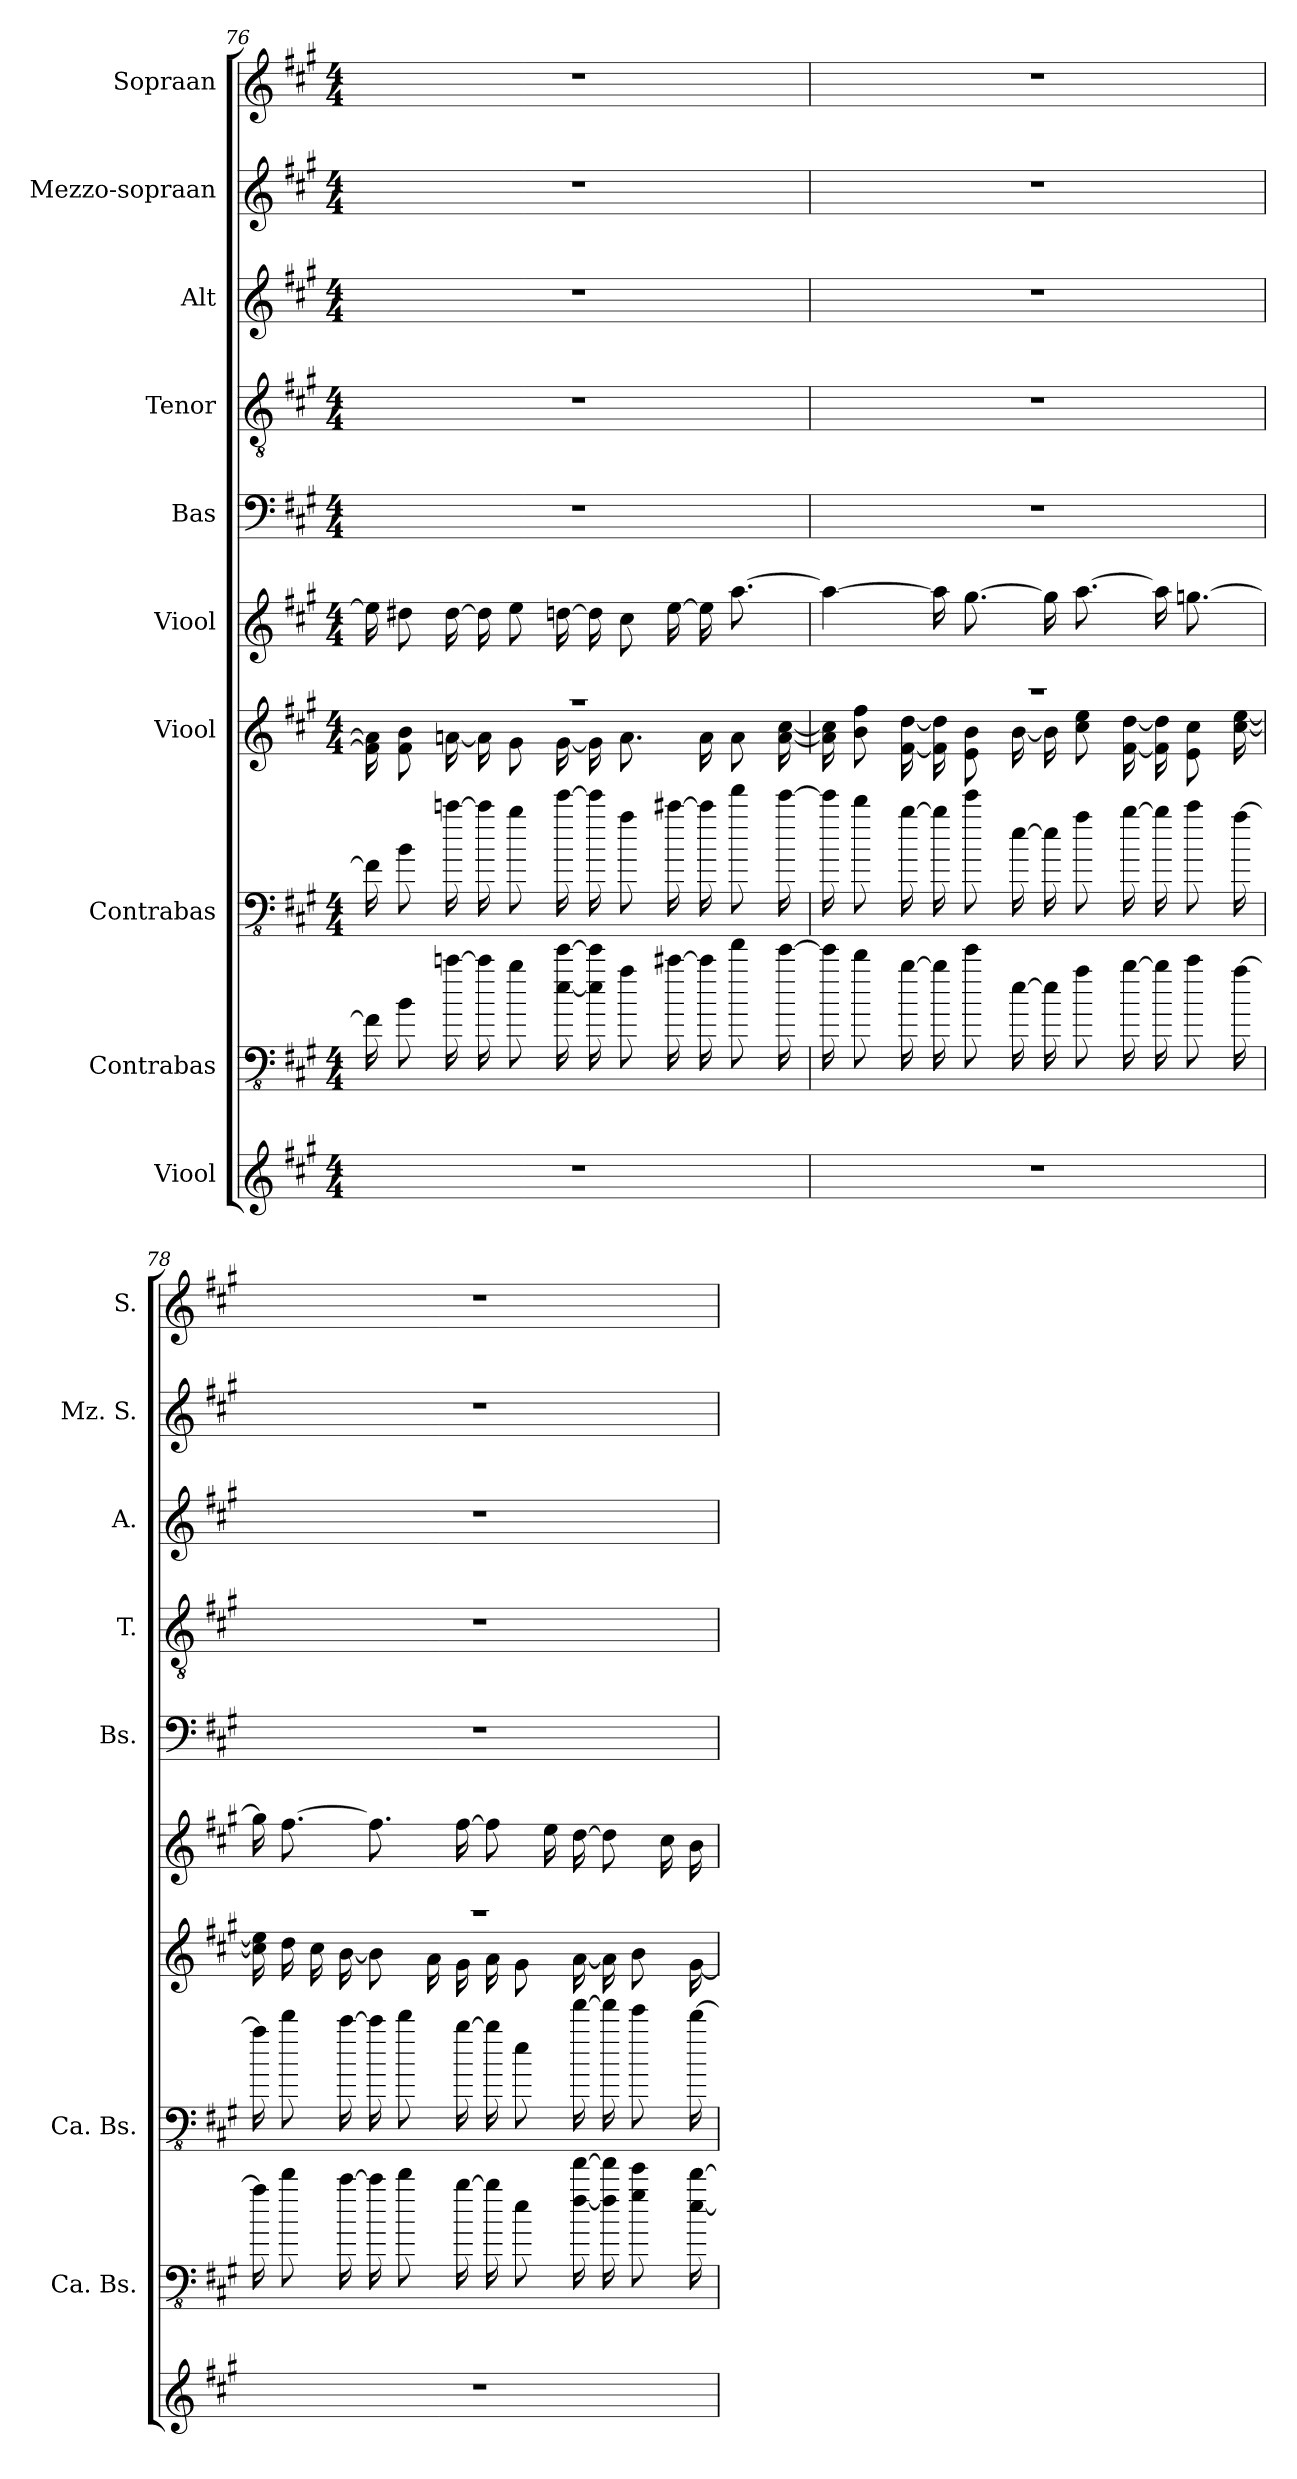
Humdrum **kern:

**kern	**kern	**kern	**kern	**kern	**kern	**kern	**kern	**kern	**kern
*part10	*part9	*part8	*part7	*part6	*part5	*part4	*part3	*part2	*part1
*staff10	*staff9	*staff8	*staff7	*staff6	*staff5	*staff4	*staff3	*staff2	*staff1
*I"Viool	*I"Contrabas	*I"Contrabas	*I"Viool	*I"Viool	*I"Bas	*I"Tenor	*I"Alt	*I"Mezzo-sopraan	*I"Sopraan
*	*I'Ca. Bs.	*I'Ca. Bs.	*	*	*I'Bs.	*I'T.	*I'A.	*I'Mz. S.	*I'S.
*clefG2	*clefFv4	*clefFv4	*clefG2	*clefG2	*clefF4	*clefGv2	*clefG2	*clefG2	*clefG2
*	*ITrd7c12	*ITrd7c12	*	*	*	*	*	*	*
*k[f#c#g#]	*k[f#c#g#]	*k[f#c#g#]	*k[f#c#g#]	*k[f#c#g#]	*k[f#c#g#]	*k[f#c#g#]	*k[f#c#g#]	*k[f#c#g#]	*k[f#c#g#]
*M4/4	*M4/4	*M4/4	*M4/4	*M4/4	*M4/4	*M4/4	*M4/4	*M4/4	*M4/4
=76	=76	=76	=76	=76	=76	=76	=76	=76	=76
*	*	*	*^	*	*	*	*	*	*
1r	16FF#\]	16FF#\]	1r	16f#\] 16a#\]	16ee\]	1r	1r	1r	1r	1r
.	8BB\	8BB\	.	8f#\ 8b\	8dd#X\	.	.	.	.	.
.	[16cn\	[16cn\	.	[16an\	[16dd#\	.	.	.	.	.
.	16c\]	16c\]	.	16a\]	16dd#\]	.	.	.	.	.
.	8B\	8B\	.	8g#\	8ee\	.	.	.	.	.
.	[16E\ [16e\	[16e\	.	[16g#\	[16ddn\	.	.	.	.	.
.	16E\] 16e\]	16e\]	.	16g#\]	16dd\]	.	.	.	.	.
.	8A\	8A\	.	8.a\	8cc#\	.	.	.	.	.
.	[16c#X\	[16c#X\	.	.	[16ee\	.	.	.	.	.
.	16c#\]	16c#\]	.	16a\	16ee\]	.	.	.	.	.
.	8f#\	8f#\	.	8a\	[8.aa\	.	.	.	.	.
.	[16e\	[16e\	.	[16a\ [16cc#\	.	.	.	.	.	.
=77	=77	=77	=77	=77	=77	=77	=77	=77	=77	=77
1r	16e\]	16e\]	1r	16a\] 16cc#\]	4aa\_	1r	1r	1r	1r	1r
.	8d\	8d\	.	8b\ 8ff#\	.	.	.	.	.	.
.	[16B\	[16B\	.	[16f#\ [16dd\	.	.	.	.	.	.
.	16B\]	16B\]	.	16f#\] 16dd\]	16aa\]	.	.	.	.	.
.	8e\	8e\	.	8e\ 8b\	[8.gg#\	.	.	.	.	.
.	[16E\	[16E\	.	[16b\	.	.	.	.	.	.
.	16E\]	16E\]	.	16b\]	16gg#\]	.	.	.	.	.
.	8A\	8A\	.	8cc#\ 8ee\	[8.aa\	.	.	.	.	.
.	[16B\	[16B\	.	[16f#\ [16dd\	.	.	.	.	.	.
.	16B\]	16B\]	.	16f#\] 16dd\]	16aa\]	.	.	.	.	.
.	8c#\	8c#\	.	8e\ 8cc#\	[8.ggn\	.	.	.	.	.
.	[16A\	[16A\	.	[16cc#\ [16ee\	.	.	.	.	.	.
=78	=78	=78	=78	=78	=78	=78	=78	=78	=78	=78
1r	16A\]	16A\]	1r	16cc#\] 16ee\]	16gg\]	1r	1r	1r	1r	1r
.	8d\	8d\	.	16dd\	[8.ff#\	.	.	.	.	.
.	.	.	.	16cc#\	.	.	.	.	.	.
.	[16c#\	[16c#\	.	[16b\	.	.	.	.	.	.
.	16c#\]	16c#\]	.	8b\]	8.ff#\]	.	.	.	.	.
.	8d\	8d\	.	.	.	.	.	.	.	.
.	.	.	.	16a\	.	.	.	.	.	.
.	[16B\	[16B\	.	16g#\	[16ff#\	.	.	.	.	.
.	16B\]	16B\]	.	16a\	8ff#\]	.	.	.	.	.
.	8E\	8E\	.	8g#\	.	.	.	.	.	.
.	.	.	.	.	16ee\	.	.	.	.	.
.	[16F#\ [16f#\	[16f#\	.	[16a\	[16dd\	.	.	.	.	.
.	16F#\] 16f#\]	16f#\]	.	16a\]	8dd\]	.	.	.	.	.
.	8G#\ 8e\	8e\	.	8b\	.	.	.	.	.	.
.	.	.	.	.	16cc#\	.	.	.	.	.
.	[16E\ [16d\	[16d\	.	[16g#\	16b\	.	.	.	.	.
*	*	*	*v	*v	*	*	*	*	*	*
=	=	=	=	=	=	=	=	=	=
*-	*-	*-	*-	*-	*-	*-	*-	*-	*-
